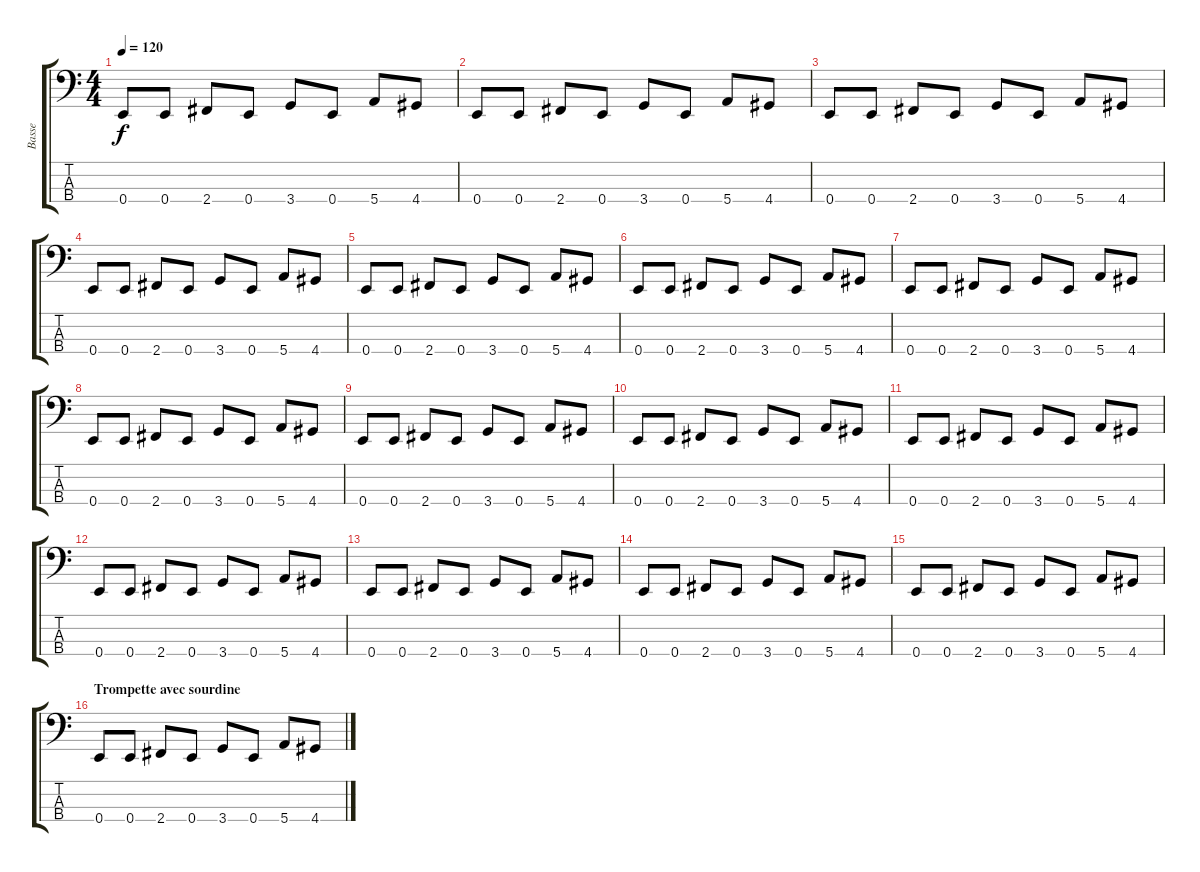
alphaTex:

\track ("Basse" "Basse") {instrument electricbassfinger}
\staff {score tabs}
\tuning (G2 D2 A1 E1) {hide}
\ts (4 4)
\tempo 120
\clef f4
\ks c
0.4.8{dy f} 0.4.8 2.4.8 0.4.8 3.4.8 0.4.8 5.4.8 4.4.8 |
0.4.8 0.4.8 2.4.8 0.4.8 3.4.8 0.4.8 5.4.8 4.4.8 |
0.4.8 0.4.8 2.4.8 0.4.8 3.4.8 0.4.8 5.4.8 4.4.8 |
0.4.8 0.4.8 2.4.8 0.4.8 3.4.8 0.4.8 5.4.8 4.4.8 |
0.4.8 0.4.8 2.4.8 0.4.8 3.4.8 0.4.8 5.4.8 4.4.8 |
0.4.8 0.4.8 2.4.8 0.4.8 3.4.8 0.4.8 5.4.8 4.4.8 |
0.4.8 0.4.8 2.4.8 0.4.8 3.4.8 0.4.8 5.4.8 4.4.8 |
0.4.8 0.4.8 2.4.8 0.4.8 3.4.8 0.4.8 5.4.8 4.4.8 |
0.4.8 0.4.8 2.4.8 0.4.8 3.4.8 0.4.8 5.4.8 4.4.8 |
0.4.8 0.4.8 2.4.8 0.4.8 3.4.8 0.4.8 5.4.8 4.4.8 |
0.4.8 0.4.8 2.4.8 0.4.8 3.4.8 0.4.8 5.4.8 4.4.8 |
0.4.8 0.4.8 2.4.8 0.4.8 3.4.8 0.4.8 5.4.8 4.4.8 |
0.4.8 0.4.8 2.4.8 0.4.8 3.4.8 0.4.8 5.4.8 4.4.8 |
0.4.8 0.4.8 2.4.8 0.4.8 3.4.8 0.4.8 5.4.8 4.4.8 |
0.4.8 0.4.8 2.4.8 0.4.8 3.4.8 0.4.8 5.4.8 4.4.8 |
\section ("" "Trompette avec sourdine")
0.4.8 0.4.8 2.4.8 0.4.8 3.4.8 0.4.8 5.4.8 4.4.8
